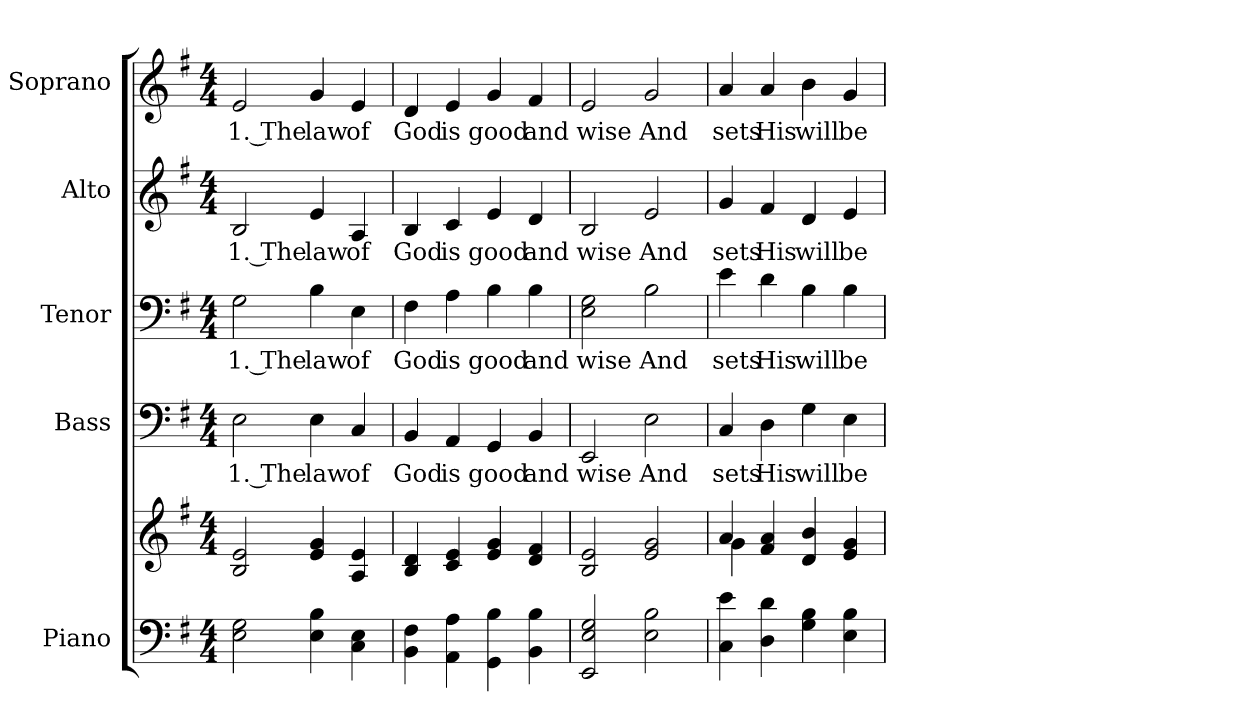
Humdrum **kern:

**kern	**kern	**kern	**text	**kern	**text	**kern	**text	**kern	**text
*part5	*part5	*part4	*part4	*part3	*part3	*part2	*part2	*part1	*part1
*staff6	*staff5	*staff4	*staff4	*staff3	*staff3	*staff2	*staff2	*staff1	*staff1
*I"Piano	*	*I"Bass	*	*I"Tenor	*	*I"Alto	*	*I"Soprano	*
*I'Pno.	*	*I'B.	*	*I'T.	*	*I'A.	*	*I'S.	*
!!LO:PB:g=z
*clefF4	*clefG2	*clefF4	*	*clefF4	*	*clefG2	*	*clefG2	*
*k[f#]	*k[f#]	*k[f#]	*	*k[f#]	*	*k[f#]	*	*k[f#]	*
*G:	*G:	*G:	*	*G:	*	*G:	*	*G:	*
*M4/4	*M4/4	*M4/4	*	*M4/4	*	*M4/4	*	*M4/4	*
*MM140	*MM140	*MM140	*	*MM140	*	*MM140	*	*MM140	*
=1	=1	=1	=1	=1	=1	=1	=1	=1	=1
!	!	!	!LO:LY:b:color=#000000	!	!	!	!	!	!
!	!	!	!	!	!LO:LY:b:color=#000000	!	!	!	!
!	!	!	!	!	!	!	!LO:LY:b:color=#000000	!	!
!	!	!	!	!	!	!	!	!	!LO:LY:b:color=#000000
2Ei\ 2Gi	2Bi/ 2ei	2Ei\	1. The	2Gi\	1. The	2Bi/	1. The	2ei/	1. The
!	!	!	!LO:LY:b:color=#000000	!	!	!	!	!	!
!	!	!	!	!	!LO:LY:b:color=#000000	!	!	!	!
!	!	!	!	!	!	!	!LO:LY:b:color=#000000	!	!
!	!	!	!	!	!	!	!	!	!LO:LY:b:color=#000000
4Ei\ 4Bi	4ei/ 4gi	4Ei\	law	4Bi\	law	4ei/	law	4gi/	law
!	!	!	!LO:LY:b:color=#000000	!	!	!	!	!	!
!	!	!	!	!	!LO:LY:b:color=#000000	!	!	!	!
!	!	!	!	!	!	!	!LO:LY:b:color=#000000	!	!
!	!	!	!	!	!	!	!	!	!LO:LY:b:color=#000000
4Ci\ 4Ei	4Ai/ 4ei	4Ci/	of	4Ei\	of	4Ai/	of	4ei/	of
=2	=2	=2	=2	=2	=2	=2	=2	=2	=2
!	!	!	!LO:LY:b:color=#000000	!	!	!	!	!	!
!	!	!	!	!	!LO:LY:b:color=#000000	!	!	!	!
!	!	!	!	!	!	!	!LO:LY:b:color=#000000	!	!
!	!	!	!	!	!	!	!	!	!LO:LY:b:color=#000000
4BBi\ 4F#i	4Bi/ 4di	4BBi/	God	4F#i\	God	4Bi/	God	4di/	God
!	!	!	!LO:LY:b:color=#000000	!	!	!	!	!	!
!	!	!	!	!	!LO:LY:b:color=#000000	!	!	!	!
!	!	!	!	!	!	!	!LO:LY:b:color=#000000	!	!
!	!	!	!	!	!	!	!	!	!LO:LY:b:color=#000000
4AAi\ 4Ai	4ci/ 4ei	4AAi/	is	4Ai\	is	4ci/	is	4ei/	is
!	!	!	!LO:LY:b:color=#000000	!	!	!	!	!	!
!	!	!	!	!	!LO:LY:b:color=#000000	!	!	!	!
!	!	!	!	!	!	!	!LO:LY:b:color=#000000	!	!
!	!	!	!	!	!	!	!	!	!LO:LY:b:color=#000000
4GGi\ 4Bi	4ei/ 4gi	4GGi/	good	4Bi\	good	4ei/	good	4gi/	good
!	!	!	!LO:LY:b:color=#000000	!	!	!	!	!	!
!	!	!	!	!	!LO:LY:b:color=#000000	!	!	!	!
!	!	!	!	!	!	!	!LO:LY:b:color=#000000	!	!
!	!	!	!	!	!	!	!	!	!LO:LY:b:color=#000000
4BBi\ 4Bi	4di/ 4f#i	4BBi/	and	4Bi\	and	4di/	and	4f#i/	and
=3	=3	=3	=3	=3	=3	=3	=3	=3	=3
!	!	!	!LO:LY:b:color=#000000	!	!	!	!	!	!
!	!	!	!	!	!LO:LY:b:color=#000000	!	!	!	!
!	!	!	!	!	!	!	!LO:LY:b:color=#000000	!	!
!	!	!	!	!	!	!	!	!	!LO:LY:b:color=#000000
2EEi/ 2Ei 2Gi	2Bi/ 2ei	2EEi/	wise	2Ei\ 2Gi	wise	2Bi/	wise	2ei/	wise
!	!	!	!LO:LY:b:color=#000000	!	!	!	!	!	!
!	!	!	!	!	!LO:LY:b:color=#000000	!	!	!	!
!	!	!	!	!	!	!	!LO:LY:b:color=#000000	!	!
!	!	!	!	!	!	!	!	!	!LO:LY:b:color=#000000
2Ei\ 2Bi	2ei/ 2gi	2Ei\	And	2Bi\	And	2ei/	And	2gi/	And
!!LO:PB:g=z
=4	=4	=4	=4	=4	=4	=4	=4	=4	=4
*	*^	*	*	*	*	*	*	*	*
!	!	!	!	!LO:LY:b:color=#000000	!	!	!	!	!	!
!	!	!	!	!	!	!LO:LY:b:color=#000000	!	!	!	!
!	!	!	!	!	!	!	!	!LO:LY:b:color=#000000	!	!
!	!	!	!	!	!	!	!	!	!	!LO:LY:b:color=#000000
4Ci\ 4ei	4ai/	4gi\	4Ci/	sets	4ei\	sets	4gi/	sets	4ai/	sets
!	!	!	!	!LO:LY:b:color=#000000	!	!	!	!	!	!
!	!	!	!	!	!	!LO:LY:b:color=#000000	!	!	!	!
!	!	!	!	!	!	!	!	!LO:LY:b:color=#000000	!	!
!	!	!	!	!	!	!	!	!	!	!LO:LY:b:color=#000000
4Di\ 4di	4f#i/ 4ai	4ryy	4Di\	His	4di\	His	4f#i/	His	4ai/	His
!	!	!	!	!LO:LY:b:color=#000000	!	!	!	!	!	!
!	!	!	!	!	!	!LO:LY:b:color=#000000	!	!	!	!
!	!	!	!	!	!	!	!	!LO:LY:b:color=#000000	!	!
!	!	!	!	!	!	!	!	!	!	!LO:LY:b:color=#000000
4Gi\ 4Bi	4di/ 4bi	2ryy	4Gi\	will	4Bi\	will	4di/	will	4bi\	will
!	!	!	!	!LO:LY:b:color=#000000	!	!	!	!	!	!
!	!	!	!	!	!	!LO:LY:b:color=#000000	!	!	!	!
!	!	!	!	!	!	!	!	!LO:LY:b:color=#000000	!	!
!	!	!	!	!	!	!	!	!	!	!LO:LY:b:color=#000000
4Ei\ 4Bi	4ei/ 4gi	.	4Ei\	be-	4Bi\	be-	4ei/	be-	4gi/	be-
*	*v	*v	*	*	*	*	*	*	*	*
=	=	=	=	=	=	=	=	=	=
*-	*-	*-	*-	*-	*-	*-	*-	*-	*-
